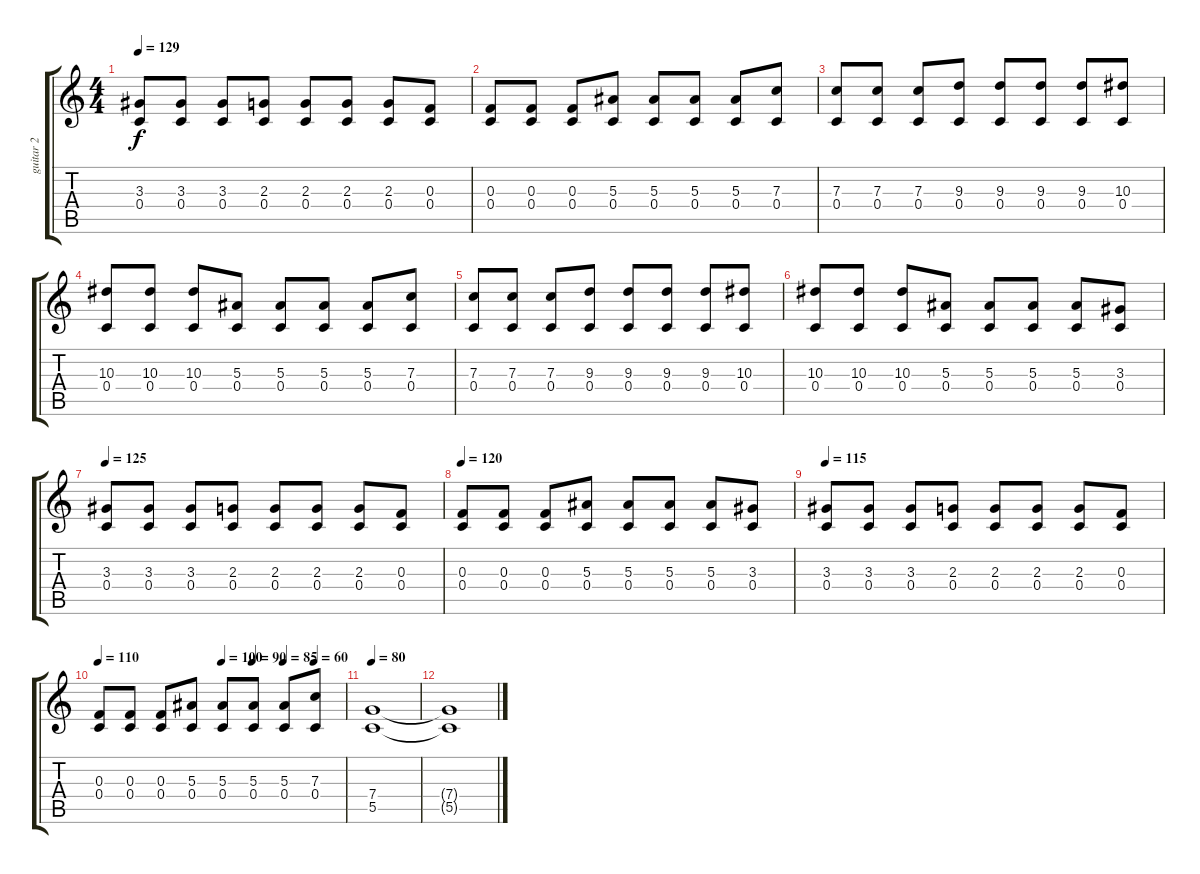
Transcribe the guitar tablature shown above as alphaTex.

\track ("guitar 2" "guitar 2") {instrument overdrivenguitar}
\staff {score tabs}
\tuning (D4 A3 F3 C3 G2 D2) {hide}
\ts (4 4)
\tempo 129
\clef g2
\ks c
(3.3 0.4).8{dy f} (3.3 0.4).8 (3.3 0.4).8 (2.3 0.4).8 (2.3 0.4).8 (2.3 0.4).8 (2.3 0.4).8 (0.3 0.4).8 |
(0.3 0.4).8 (0.3 0.4).8 (0.3 0.4).8 (5.3 0.4).8 (5.3 0.4).8 (5.3 0.4).8 (5.3 0.4).8 (7.3 0.4).8 |
(7.3 0.4).8 (7.3 0.4).8 (7.3 0.4).8 (9.3 0.4).8 (9.3 0.4).8 (9.3 0.4).8 (9.3 0.4).8 (10.3 0.4).8 |
(10.3 0.4).8 (10.3 0.4).8 (10.3 0.4).8 (5.3 0.4).8 (5.3 0.4).8 (5.3 0.4).8 (5.3 0.4).8 (7.3 0.4).8 |
(7.3 0.4).8 (7.3 0.4).8 (7.3 0.4).8 (9.3 0.4).8 (9.3 0.4).8 (9.3 0.4).8 (9.3 0.4).8 (10.3 0.4).8 |
(10.3 0.4).8 (10.3 0.4).8 (10.3 0.4).8 (5.3 0.4).8 (5.3 0.4).8 (5.3 0.4).8 (5.3 0.4).8 (3.3 0.4).8 |
\tempo 125
(3.3 0.4).8 (3.3 0.4).8 (3.3 0.4).8 (2.3 0.4).8 (2.3 0.4).8 (2.3 0.4).8 (2.3 0.4).8 (0.3 0.4).8 |
\tempo 120
(0.3 0.4).8 (0.3 0.4).8 (0.3 0.4).8 (5.3 0.4).8 (5.3 0.4).8 (5.3 0.4).8 (5.3 0.4).8 (3.3 0.4).8 |
\tempo 115
(3.3 0.4).8 (3.3 0.4).8 (3.3 0.4).8 (2.3 0.4).8 (2.3 0.4).8 (2.3 0.4).8 (2.3 0.4).8 (0.3 0.4).8 |
\tempo 110
\tempo (100 0.5)
\tempo (90 0.625)
\tempo (85 0.75)
\tempo (60 0.875)
(0.3 0.4).8 (0.3 0.4).8 (0.3 0.4).8 (5.3 0.4).8 (5.3 0.4).8 (5.3 0.4).8 (5.3 0.4).8 (7.3 0.4).8 |
\tempo 80
(7.4 5.5).1 |
(7.4{t} 5.5{t}).1
